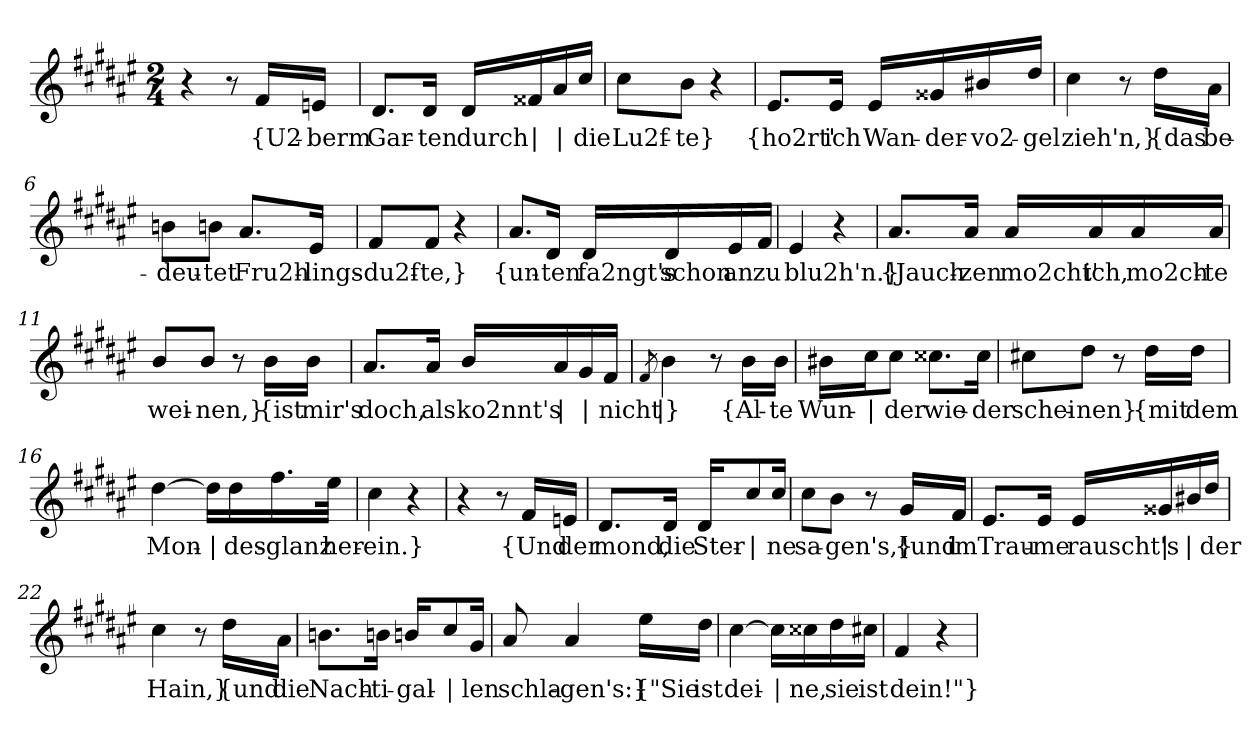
**kern	**text
*part1	*part1
*staff1	*staff1
*clefG2	*
*k[f#c#g#d#a#e#]	*
*M2/4	*
=1	=1
4r	.
8r	.
!	!LO:LY:b
16f#/LL	{U2-
!	!LO:LY:b
16en/JJ	-berm
=2	=2
!	!LO:LY:b
8.d#/L	Gar-
!	!LO:LY:b
16d#/Jk	-ten
!	!LO:LY:b
16d#/LL	durch
!	!LO:LY:b
16f##X/	|
!	!LO:LY:b
16a#/	|
!	!LO:LY:b
16cc#/JJ	die
=3	=3
!	!LO:LY:b
8cc#\L	Lu2f-
!	!LO:LY:b
8b\J	-te}
4r	.
=4	=4
!	!LO:LY:b
8.e#/L	{ho2rt'
!	!LO:LY:b
16e#/Jk	ich
!	!LO:LY:b
16e#/LL	Wan-
!	!LO:LY:b
16g##X/	-der-
!	!LO:LY:b
16b#X/	-vo2-
!	!LO:LY:b
16dd#/JJ	-gel
!!LO:LB:g=z
=5	=5
!	!LO:LY:b
4cc#\	zieh'n,}
8r	.
!	!LO:LY:b
16dd#\LL	{das
!	!LO:LY:b
16a#\JJ	be-
=6	=6
!	!LO:LY:b
8bn\L	-deu-
!	!LO:LY:b
8bn\J	-tet
!	!LO:LY:b
8.a#/L	Fru2h-
!	!LO:LY:b
16e#/Jk	-lings-
=7	=7
!	!LO:LY:b
8f#/L	-du2f-
!	!LO:LY:b
8f#/J	-te,}
4r	.
=8	=8
!	!LO:LY:b
8.a#/L	{un-
!	!LO:LY:b
16d#/Jk	-ten
!	!LO:LY:b
16d#/LL	fa2ngt's
!	!LO:LY:b
16d#/	schon
!	!LO:LY:b
16e#/	an
!	!LO:LY:b
16f#/JJ	zu
=9	=9
!	!LO:LY:b
4e#/	blu2h'n.}
4r	.
!!LO:LB:g=z
=10	=10
!	!LO:LY:b
8.a#/L	{Jauch-
!	!LO:LY:b
16a#/Jk	-zen
!	!LO:LY:b
16a#/LL	mo2cht'
!	!LO:LY:b
16a#/	ich,
!	!LO:LY:b
16a#/	mo2ch-
!	!LO:LY:b
16a#/JJ	-te
=11	=11
!	!LO:LY:b
8b/L	wei-
!	!LO:LY:b
8b/J	-nen,}
8r	.
!	!LO:LY:b
16b\LL	{ist
!	!LO:LY:b
16b\JJ	mir's
=12	=12
!	!LO:LY:b
8.a#/L	doch,
!	!LO:LY:b
16a#/Jk	als
!	!LO:LY:b
16b/LL	ko2nnt's
!	!LO:LY:b
16a#/	|
!	!LO:LY:b
16g#/	|
!	!LO:LY:b
16f#/JJ	nicht
=13	=13
8qf#/	.
!	!LO:LY:b
4b\	|}
8r	.
!	!LO:LY:b
16b\LL	{Al-
!	!LO:LY:b
16b\JJ	-te
!!LO:LB:g=z
=14	=14
!	!LO:LY:b
16b#X\LL	Wun-
!	!LO:LY:b
16cc#\J	|
!	!LO:LY:b
8cc#\J	-der
!	!LO:LY:b
8.cc##X\L	wie-
!	!LO:LY:b
16cc##\Jk	-der
=15	=15
!	!LO:LY:b
8cc#X\L	schei-
!	!LO:LY:b
8dd#\J	-nen}
8r	.
!	!LO:LY:b
16dd#\LL	{mit
!	!LO:LY:b
16dd#\JJ	dem
=16	=16
!	!LO:LY:b
[4dd#\	Mon-
!	!LO:LY:b
16dd#\LL]	|
!	!LO:LY:b
16dd#\	-des-
!	!LO:LY:b
16.ff#\	-glanz
!	!LO:LY:b
32ee#\JJk	her-
=17	=17
!	!LO:LY:b
4cc#\	-ein.}
4r	.
=18	=18
4r	.
8r	.
!	!LO:LY:b
16f#/LL	{Und
!	!LO:LY:b
16en/JJ	der
!!LO:LB:g=z
=19	=19
!	!LO:LY:b
8.d#/L	mond,
!	!LO:LY:b
16d#/Jk	die
!	!LO:LY:b
16d#/KL	Ster-
!	!LO:LY:b
8cc#/	|
!	!LO:LY:b
16cc#/Jk	-ne
=20	=20
!	!LO:LY:b
8cc#\L	sa-
!	!LO:LY:b
8b\J	-gen's,}
8r	.
!	!LO:LY:b
16g#/LL	{und
!	!LO:LY:b
16f#/JJ	im
=21	=21
!	!LO:LY:b
8.e#/L	Trau-
!	!LO:LY:b
16e#/Jk	-me
!	!LO:LY:b
16e#/LL	rauscht's
!	!LO:LY:b
16g##X/	|
!	!LO:LY:b
16b#X/	|
!	!LO:LY:b
16dd#/JJ	der
=22	=22
!	!LO:LY:b
4cc#\	Hain,}
8r	.
!	!LO:LY:b
16dd#\LL	{und
!	!LO:LY:b
16a#\JJ	die
!!LO:LB:g=z
=23	=23
!	!LO:LY:b
8.bn\L	Nach-
!	!LO:LY:b
16bn\Jk	-ti-
!	!LO:LY:b
16bn/KL	-gal-
!	!LO:LY:b
8cc#/	|
!	!LO:LY:b
16g#/Jk	-len
=24	=24
!	!LO:LY:b
8a#/	schla-
!	!LO:LY:b
4a#/	-gen's:}
!	!LO:LY:b
16ee#\LL	{"Sie
!	!LO:LY:b
16dd#\JJ	ist
=25	=25
!	!LO:LY:b
[4cc#\	dei-
!	!LO:LY:b
16cc#\LL]	|
!	!LO:LY:b
16cc##X\	-ne,
!	!LO:LY:b
16dd#\	sie
!	!LO:LY:b
16cc#X\JJ	ist
=26	=26
!	!LO:LY:b
4f#/	dein!"}
4r	.
=	=
*-	*-
